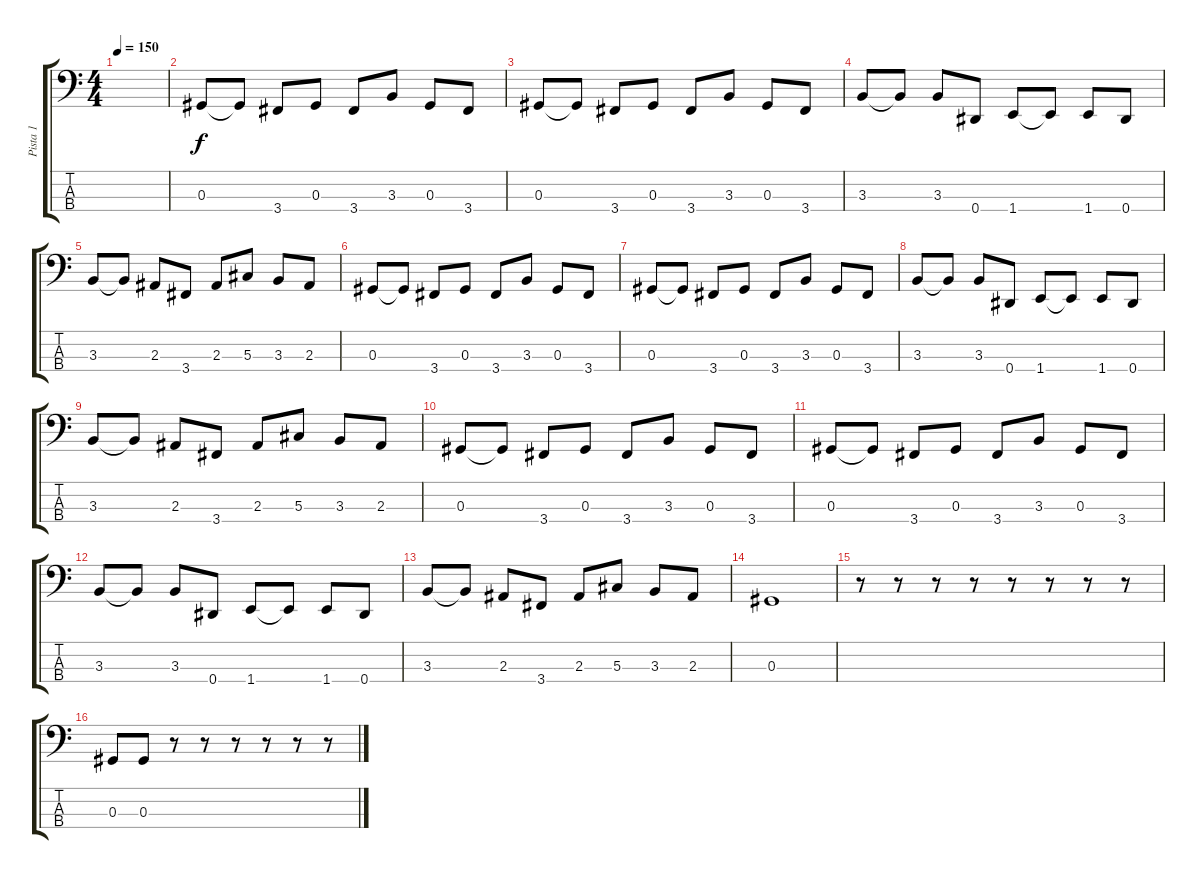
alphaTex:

\track ("Pista 1" "Pista 1") {instrument electricbassfinger}
\staff {score tabs}
\tuning (Gb2 Db2 Ab1 Eb1) {hide}
\ts (4 4)
\tempo 150
\clef f4
\ks c
|
0.3.8 0.3{t}.8 3.4.8 0.3.8 3.4.8 3.3.8 0.3.8 3.4.8 |
0.3.8 0.3{t}.8 3.4.8 0.3.8 3.4.8 3.3.8 0.3.8 3.4.8 |
3.3.8 3.3{t}.8 3.3.8 0.4.8 1.4.8 1.4{t}.8 1.4.8 0.4.8 |
3.3.8 3.3{t}.8 2.3.8 3.4.8 2.3.8 5.3.8 3.3.8 2.3.8 |
0.3.8 0.3{t}.8 3.4.8 0.3.8 3.4.8 3.3.8 0.3.8 3.4.8 |
0.3.8 0.3{t}.8 3.4.8 0.3.8 3.4.8 3.3.8 0.3.8 3.4.8 |
3.3.8 3.3{t}.8 3.3.8 0.4.8 1.4.8 1.4{t}.8 1.4.8 0.4.8 |
3.3.8 3.3{t}.8 2.3.8 3.4.8 2.3.8 5.3.8 3.3.8 2.3.8 |
0.3.8 0.3{t}.8 3.4.8 0.3.8 3.4.8 3.3.8 0.3.8 3.4.8 |
0.3.8 0.3{t}.8 3.4.8 0.3.8 3.4.8 3.3.8 0.3.8 3.4.8 |
3.3.8 3.3{t}.8 3.3.8 0.4.8 1.4.8 1.4{t}.8 1.4.8 0.4.8 |
3.3.8 3.3{t}.8 2.3.8 3.4.8 2.3.8 5.3.8 3.3.8 2.3.8 |
0.3.1 |
r.8 r.8 r.8 r.8 r.8 r.8 r.8 r.8 |
0.3.8 0.3.8 r.8 r.8 r.8 r.8 r.8 r.8
